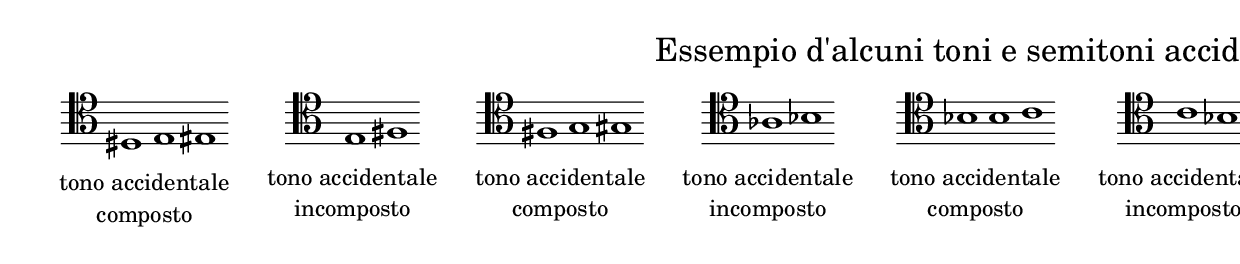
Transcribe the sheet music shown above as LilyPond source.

\version "2.22.2"

% Auto generated file

\header {
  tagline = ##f
}

dot = {
   \once \override Script.add-stem-support = ##f
   \once \override Script.toward-stem-shift = 0
   \once \override Script.skyline-horizontal-padding = 0
   \once \override Script.direction = 1
   \once \override Script.font-size = 1
}

\markup {
  \center-column {
    \line {
      \center-align
      \fontsize#3 { \concat { \normal-text "Essempio d'alcuni toni e semitoni accidentali"} }
    }
    \null
    \line {
      \center-column {

        \line {
          \score {
            <<
              \new Staff \with { instrumentName = ""} {
                \override Staff.TimeSignature.stencil = ##f
                \override Staff.NoteHead.style = #'baroque
                \accidentalStyle Score.forget
                \cadenzaOn
                \clef "tenor" dis1 
                e1 
                eis1 
                \cadenzaOff
              }
            >>
            \layout {
              \context {
                \Score
                \override SpacingSpanner.common-shortest-duration = #(ly:make-moment 1)
              }
            }
          }
        }
        \null
        \line {
          \left-align {  \normal-text "tono accidentale" }
        }
        \line {
          \left-align {  \normal-text "composto" }
        }

      }
      \hspace #3 
      \center-column {

        \line {
          \score {
            <<
              \new Staff \with { instrumentName = ""} {
                \override Staff.TimeSignature.stencil = ##f
                \override Staff.NoteHead.style = #'baroque
                \accidentalStyle Score.forget
                \cadenzaOn
                \clef "tenor" e1 
                fis1 
                \cadenzaOff
              }
            >>
            \layout {
              \context {
                \Score
                \override SpacingSpanner.common-shortest-duration = #(ly:make-moment 1)
              }
            }
          }
        }
        \null
        \line {
          \left-align {  \normal-text "tono accidentale" }
        }
        \line {
          \left-align {  \normal-text "incomposto" }
        }

      }
      \hspace #3 
      \center-column {

        \line {
          \score {
            <<
              \new Staff \with { instrumentName = ""} {
                \override Staff.TimeSignature.stencil = ##f
                \override Staff.NoteHead.style = #'baroque
                \accidentalStyle Score.forget
                \cadenzaOn
                \clef "tenor" fis1 
                g1 
                gis1 
                \cadenzaOff
              }
            >>
            \layout {
              \context {
                \Score
                \override SpacingSpanner.common-shortest-duration = #(ly:make-moment 1)
              }
            }
          }
        }
        \null
        \line {
          \left-align {  \normal-text "tono accidentale" }
        }
        \line {
          \left-align {  \normal-text "composto" }
        }

      }
      \hspace #3 
      \center-column {

        \line {
          \score {
            <<
              \new Staff \with { instrumentName = ""} {
                \override Staff.TimeSignature.stencil = ##f
                \override Staff.NoteHead.style = #'baroque
                \accidentalStyle Score.forget
                \cadenzaOn
                \clef "tenor" as1 
                bes1 
                \cadenzaOff
              }
            >>
            \layout {
              \context {
                \Score
                \override SpacingSpanner.common-shortest-duration = #(ly:make-moment 1)
              }
            }
          }
        }
        \null
        \line {
          \left-align {  \normal-text "tono accidentale" }
        }
        \line {
          \left-align {  \normal-text "incomposto" }
        }

      }
      \hspace #3 
      \center-column {

        \line {
          \score {
            <<
              \new Staff \with { instrumentName = ""} {
                \override Staff.TimeSignature.stencil = ##f
                \override Staff.NoteHead.style = #'baroque
                \accidentalStyle Score.forget
                \cadenzaOn
                \clef "tenor" bes1 
                b1 
                c'1 
                \cadenzaOff
              }
            >>
            \layout {
              \context {
                \Score
                \override SpacingSpanner.common-shortest-duration = #(ly:make-moment 1)
              }
            }
          }
        }
        \null
        \line {
          \left-align {  \normal-text "tono accidentale" }
        }
        \line {
          \left-align {  \normal-text "composto" }
        }

      }
      \hspace #3 
      \center-column {

        \line {
          \score {
            <<
              \new Staff \with { instrumentName = ""} {
                \override Staff.TimeSignature.stencil = ##f
                \override Staff.NoteHead.style = #'baroque
                \accidentalStyle Score.forget
                \cadenzaOn
                \clef "tenor" c'1 
                bes1 
                \cadenzaOff
              }
            >>
            \layout {
              \context {
                \Score
                \override SpacingSpanner.common-shortest-duration = #(ly:make-moment 1)
              }
            }
          }
        }
        \null
        \line {
          \left-align {  \normal-text "tono accidentale" }
        }
        \line {
          \left-align {  \normal-text "incomposto" }
        }

      }
      \hspace #3 
      \center-column {

        \line {
          \score {
            <<
              \new Staff \with { instrumentName = ""} {
                \override Staff.TimeSignature.stencil = ##f
                \override Staff.NoteHead.style = #'baroque
                \accidentalStyle Score.forget
                \cadenzaOn
                \clef "tenor" ais1 
                a1 
                gis1 
                \cadenzaOff
              }
            >>
            \layout {
              \context {
                \Score
                \override SpacingSpanner.common-shortest-duration = #(ly:make-moment 1)
              }
            }
          }
        }
        \null
        \line {
          \left-align {  \normal-text "tono accidentale" }
        }
        \line {
          \left-align {  \normal-text "composto" }
        }

      }
      \hspace #3 
      \center-column {

        \line {
          \score {
            <<
              \new Staff \with { instrumentName = ""} {
                \override Staff.TimeSignature.stencil = ##f
                \override Staff.NoteHead.style = #'baroque
                \accidentalStyle Score.forget
                \cadenzaOn
                \clef "tenor" gis1 
                fis1 
                \cadenzaOff
              }
            >>
            \layout {
              \context {
                \Score
                \override SpacingSpanner.common-shortest-duration = #(ly:make-moment 1)
              }
            }
          }
        }
        \null
        \line {
          \left-align {  \normal-text "tono accidentale" }
        }
        \line {
          \left-align {  \normal-text "incomposto" }
        }

      }
      \hspace #3 
      \center-column {

        \line {
          \score {
            <<
              \new Staff \with { instrumentName = ""} {
                \override Staff.TimeSignature.stencil = ##f
                \override Staff.NoteHead.style = #'baroque
                \accidentalStyle Score.forget
                \cadenzaOn
                \clef "tenor" as1 
                ges1 
                \cadenzaOff
              }
            >>
            \layout {
              \context {
                \Score
                \override SpacingSpanner.common-shortest-duration = #(ly:make-moment 1)
              }
            }
          }
        }
        \null
        \line {
          \left-align {  \normal-text "tono accidentale" }
        }
        \line {
          \left-align {  \normal-text "incomposto" }
        }

      }
      \hspace #3 

    }
  }
}